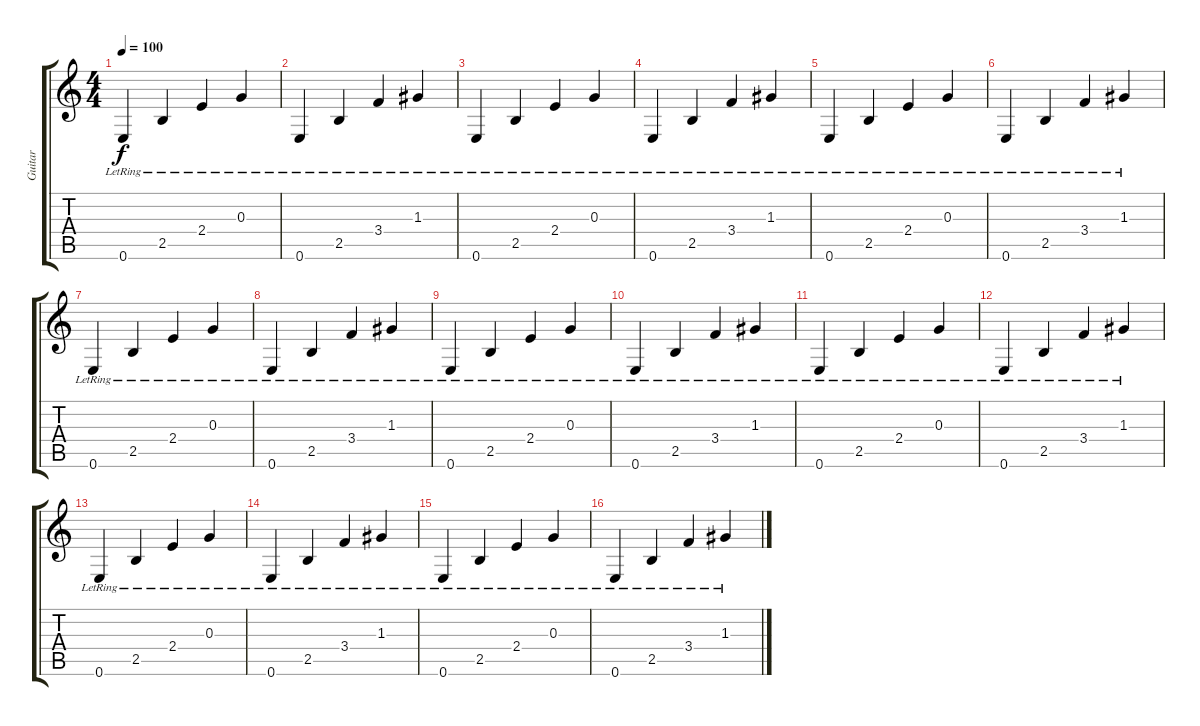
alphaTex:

\track ("Guitar" "Guitar") {instrument distortionguitar}
\staff {score tabs}
\tuning (E4 B3 G3 D3 A2 E2) {hide}
\ts (4 4)
\tempo 100
\clef g2
\ks c
0.6{lr}.4{dy f instrument distortionguitar} 2.5{lr}.4 2.4{lr}.4 0.3{lr}.4 |
0.6{lr}.4 2.5{lr}.4 3.4{lr}.4 1.3{lr}.4 |
0.6{lr}.4 2.5{lr}.4 2.4{lr}.4 0.3{lr}.4 |
0.6{lr}.4 2.5{lr}.4 3.4{lr}.4 1.3{lr}.4 |
0.6{lr}.4 2.5{lr}.4 2.4{lr}.4 0.3{lr}.4 |
0.6{lr}.4 2.5{lr}.4 3.4{lr}.4 1.3{lr}.4 |
0.6{lr}.4 2.5{lr}.4 2.4{lr}.4 0.3{lr}.4 |
0.6{lr}.4 2.5{lr}.4 3.4{lr}.4 1.3{lr}.4 |
0.6{lr}.4 2.5{lr}.4 2.4{lr}.4 0.3{lr}.4 |
0.6{lr}.4 2.5{lr}.4 3.4{lr}.4 1.3{lr}.4 |
0.6{lr}.4 2.5{lr}.4 2.4{lr}.4 0.3{lr}.4 |
0.6{lr}.4 2.5{lr}.4 3.4{lr}.4 1.3{lr}.4 |
0.6{lr}.4 2.5{lr}.4 2.4{lr}.4 0.3{lr}.4 |
0.6{lr}.4 2.5{lr}.4 3.4{lr}.4 1.3{lr}.4 |
0.6{lr}.4 2.5{lr}.4 2.4{lr}.4 0.3{lr}.4 |
0.6{lr}.4 2.5{lr}.4 3.4{lr}.4 1.3{lr}.4
